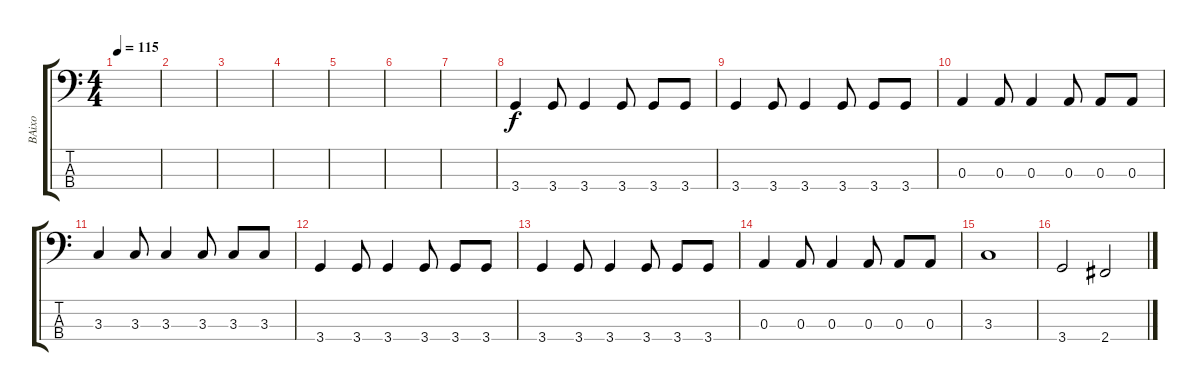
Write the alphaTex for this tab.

\track ("BAixo" "BAixo") {instrument electricbassfinger}
\staff {score tabs}
\tuning (G2 D2 A1 E1) {hide}
\ts (4 4)
\tempo 115
\clef f4
\ks c
|
|
|
|
|
|
|
3.4.4 3.4.8 3.4.4 3.4.8 3.4.8 3.4.8 |
3.4.4 3.4.8 3.4.4 3.4.8 3.4.8 3.4.8 |
0.3.4 0.3.8 0.3.4 0.3.8 0.3.8 0.3.8 |
3.3.4 3.3.8 3.3.4 3.3.8 3.3.8 3.3.8 |
3.4.4 3.4.8 3.4.4 3.4.8 3.4.8 3.4.8 |
3.4.4 3.4.8 3.4.4 3.4.8 3.4.8 3.4.8 |
0.3.4 0.3.8 0.3.4 0.3.8 0.3.8 0.3.8 |
3.3.1 |
3.4.2 2.4.2
